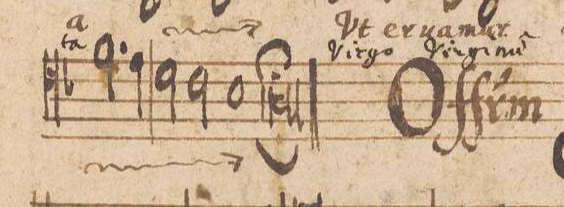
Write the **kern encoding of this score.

**kern	**text	**text
*I"ALTVS.	*	*
*clefC4	*	*
*k[b-]	*	*
*met(C|)	*	*
*M2/1	*	*
2.f\	Vi-	-ra-
4e\	.	.
=29-	=29-	=29-
2d\	.	.
2c\	.	.
1B-	.	.
=30-	=30-	=30-
0A;;	a	ta
==	==	==
*-	*-	*-
